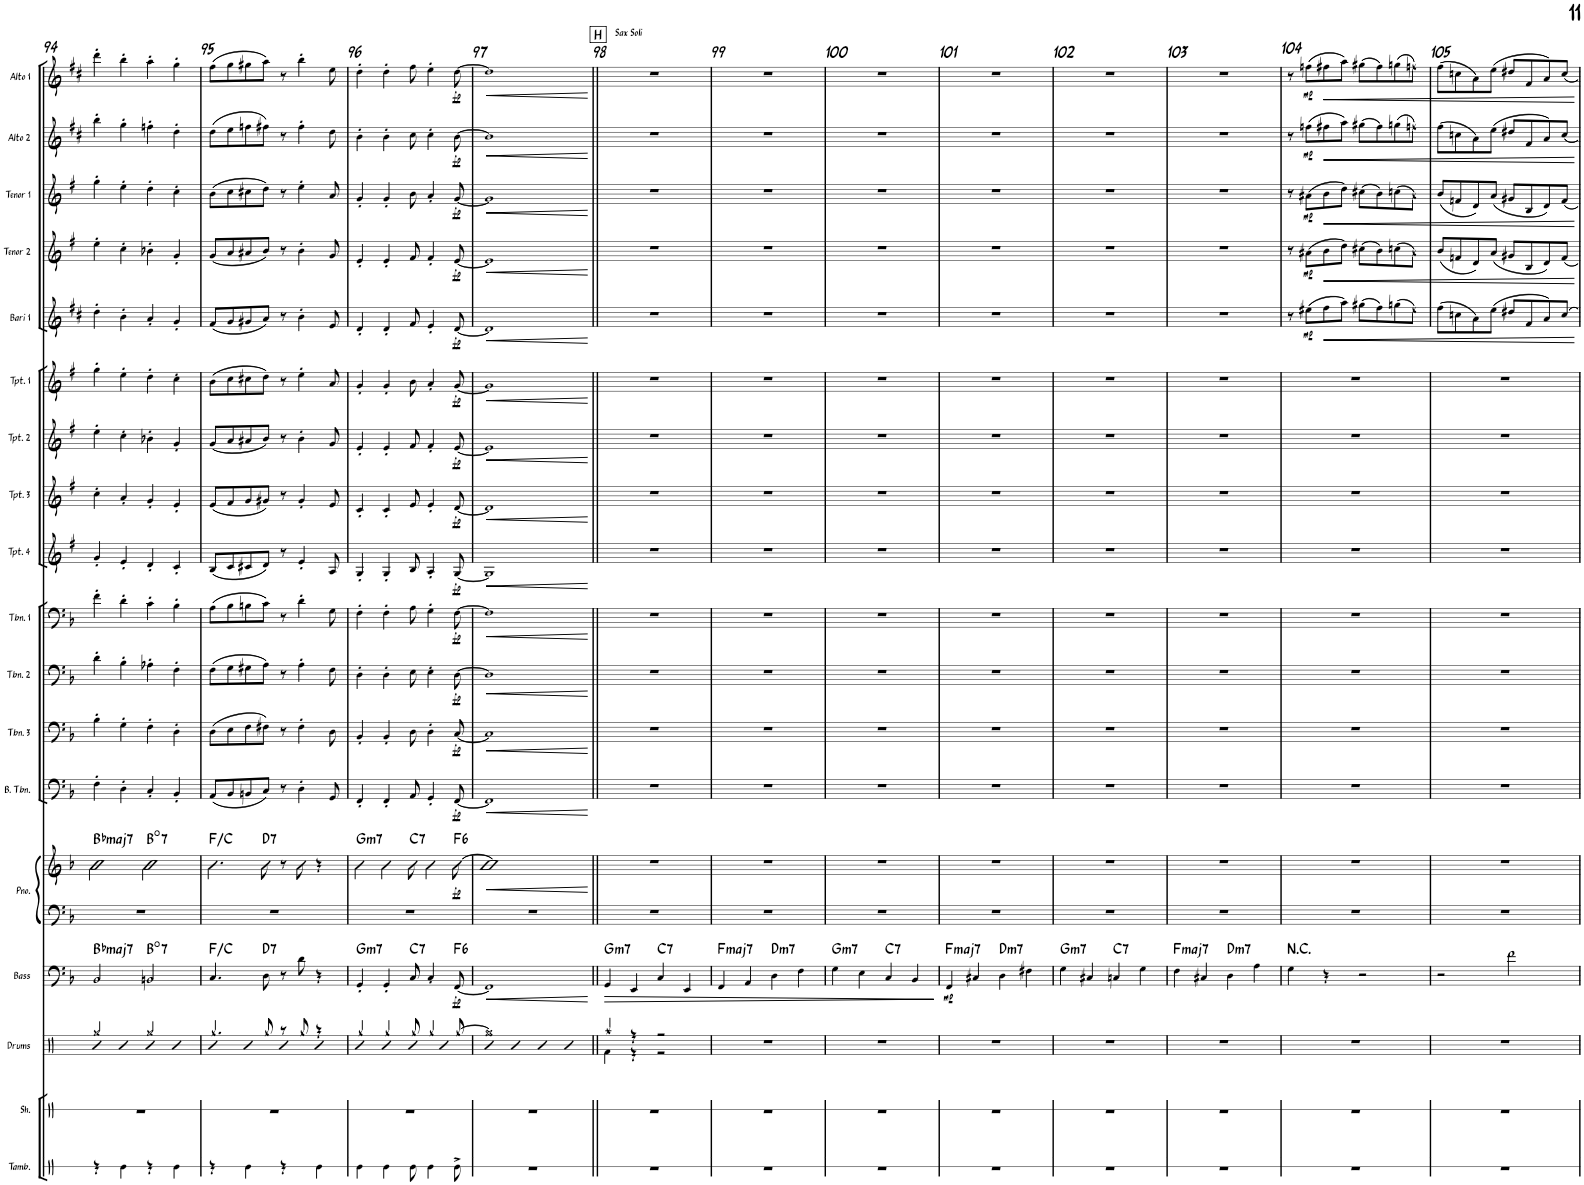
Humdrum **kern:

**kern	**kern	**kern	**kern	**dynam	**harte	**kern	**kern	**dynam	**harte	**kern	**dynam	**kern	**dynam	**kern	**dynam	**kern	**dynam	**kern	**dynam	**kern	**dynam	**kern	**dynam	**kern	**dynam	**kern	**dynam	**kern	**dynam	**kern	**dynam	**kern	**dynam	**kern	**dynam
*part18	*part17	*part16	*part15	*part15	*part15	*part14	*part14	*part14	*part14	*part13	*part13	*part12	*part12	*part11	*part11	*part10	*part10	*part9	*part9	*part8	*part8	*part7	*part7	*part6	*part6	*part5	*part5	*part4	*part4	*part3	*part3	*part2	*part2	*part1	*part1
*staff19	*staff18	*staff17	*staff16	*staff16	*	*staff15	*staff14	*staff14/15	*	*staff13	*staff13	*staff12	*staff12	*staff11	*staff11	*staff10	*staff10	*staff9	*staff9	*staff8	*staff8	*staff7	*staff7	*staff6	*staff6	*staff5	*staff5	*staff4	*staff4	*staff3	*staff3	*staff2	*staff2	*staff1	*staff1
*I"Tambourine	*I"Shaker	*I"Drums	*I"Bass	*	*	*I"Piano	*	*	*	*I"Bass Trombone	*	*I"Trombone 3	*	*I"Trombone 2	*	*I"Trombone 1	*	*I"Trumpet 4	*	*I"Trumpet 3	*	*I"Trumpet 2	*	*I"Trumpet 1	*	*I"Bari Sax 1	*	*I"Tenor Sax 2	*	*I"Tenor Sax 1	*	*I"Alto Sax 2	*	*I"Alto Sax 1	*
*I'Tamb.	*I'Sh.	*I'Drums	*I'Bass	*	*	*I'Pno.	*	*	*	*I'B. Tbn.	*	*I'Tbn. 3	*	*I'Tbn. 2	*	*I'Tbn. 1	*	*I'Tpt. 4	*	*I'Tpt. 3	*	*I'Tpt. 2	*	*I'Tpt. 1	*	*I'Bari 1	*	*I'Tenor 2	*	*I'Tenor 1	*	*I'Alto 2	*	*I'Alto 1	*
!!LO:PB:g=z
*clefX	*clefX	*clefX	*clefF4	*	*	*clefF4	*clefG2	*	*	*clefF4	*	*clefF4	*	*clefF4	*	*clefF4	*	*clefG2	*	*clefG2	*	*clefG2	*	*clefG2	*	*clefG2	*	*clefG2	*	*clefG2	*	*clefG2	*	*clefG2	*
*	*	*	*Trd7c12	*	*	*	*	*	*	*	*	*	*	*	*	*	*	*Trd1c2	*	*Trd1c2	*	*Trd1c2	*	*Trd1c2	*	*Trd12c21	*	*Trd8c14	*	*Trd8c14	*	*Trd5c9	*	*Trd5c9	*
*k[]	*k[]	*k[]	*k[b-]	*	*	*k[b-]	*k[b-]	*	*	*k[b-]	*	*k[b-]	*	*k[b-]	*	*k[b-]	*	*k[f#]	*	*k[f#]	*	*k[f#]	*	*k[f#]	*	*k[f#c#]	*	*k[f#]	*	*k[f#]	*	*k[f#c#]	*	*k[f#c#]	*
*M4/4	*M4/4	*M4/4	*M4/4	*	*	*M4/4	*M4/4	*	*	*M4/4	*	*M4/4	*	*M4/4	*	*M4/4	*	*M4/4	*	*M4/4	*	*M4/4	*	*M4/4	*	*M4/4	*	*M4/4	*	*M4/4	*	*M4/4	*	*M4/4	*
=94	=94	=94	=94	=94	=94	=94	=94	=94	=94	=94	=94	=94	=94	=94	=94	=94	=94	=94	=94	=94	=94	=94	=94	=94	=94	=94	=94	=94	=94	=94	=94	=94	=94	=94	=94
*	*	*^	*	*	*	*	*	*	*	*	*	*	*	*	*	*	*	*	*	*	*	*	*	*	*	*	*	*	*	*	*	*	*	*	*
!	!	!	!	!	!	!LO:H:kt=maj7	!	!	!	!LO:H:kt=maj7	!	!	!	!	!	!	!	!	!	!	!	!	!	!	!	!	!	!	!	!	!	!	!	!	!	!
4r	1r	2Rgg/	4R	2BB-/	.	Bb:maj7	1r	2b-\	.	Bb:maj7	4F'\	.	4B-'\	.	4d'\	.	4f'\	.	4g'/	.	4cc'\	.	4ee'\	.	4gg'\	.	4dd'\	.	4ee'\	.	4gg'\	.	4bb'\	.	4ddd'\	.
4Re\	.	.	4R	.	.	.	.	.	.	.	4D'\	.	4G'\	.	4B-'\	.	4d'\	.	4e'/	.	4a'/	.	4cc'\	.	4ee'\	.	4b'\	.	4cc'\	.	4ee'\	.	4gg'\	.	4bb'\	.
!	!	!	!	!	!	!LO:H:kt=7	!	!	!	!LO:H:kt=7	!	!	!	!	!	!	!	!	!	!	!	!	!	!	!	!	!	!	!	!	!	!	!	!	!	!
4r	.	2Rgg/	4R	2BBn/	.	B:dim7	.	2b-\	.	B:dim7	4C'/	.	4F'\	.	4A-X'\	.	4c'\	.	4d'/	.	4g'/	.	4b-X'\	.	4dd'\	.	4a'/	.	4b-X'\	.	4dd'\	.	4ffn'\	.	4aa'\	.
4Re\	.	.	4R	.	.	.	.	.	.	.	4BB-'/	.	4D'\	.	4F'\	.	4B-'\	.	4c'/	.	4e'/	.	4g'/	.	4cc'\	.	4g'/	.	4g'/	.	4cc'\	.	4dd'\	.	4gg'\	.
=95	=95	=95	=95	=95	=95	=95	=95	=95	=95	=95	=95	=95	=95	=95	=95	=95	=95	=95	=95	=95	=95	=95	=95	=95	=95	=95	=95	=95	=95	=95	=95	=95	=95	=95	=95	=95
4r	1r	4.Rgg/	4R	4.C/	.	F:maj/5	1r	4.b-\	.	F:maj/5	(8AA/L	.	(8D\L	.	(8F\L	.	(8A\L	.	(8B/L	.	(8e/L	.	(8g/L	.	(8b\L	.	(8f#/L	.	(8g/L	.	(8b\L	.	(8dd\L	.	(8ff#\L	.
.	.	.	.	.	.	.	.	.	.	.	8BB-/	.	8E\	.	8G\	.	8B-\	.	8c/	.	8f#/	.	8a/	.	8cc\	.	8g/	.	8a/	.	8cc\	.	8ee\	.	8gg\	.
4Re\	.	.	4R	.	.	.	.	.	.	.	8BBn/	.	8F\	.	8G#X\	.	8Bn\	.	8c#X/	.	8g/	.	8a#X/	.	8cc#X\	.	8g#X/	.	8a#X/	.	8cc#X\	.	8ffn\	.	8gg#X\	.
!	!	!	!	!	!	!LO:H:kt=7	!	!	!	!LO:H:kt=7	!	!	!	!	!	!	!	!	!	!	!	!	!	!	!	!	!	!	!	!	!	!	!	!	!	!
.	.	8Rgg/	.	8D\	.	D:7	.	8b-\	.	D:7	8C/J)	.	8F#X\J)	.	8A\J)	.	8c\J)	.	8d/J)	.	8g#X/J)	.	8b/J)	.	8dd\J)	.	8a/J)	.	8b/J)	.	8dd\J)	.	8ff#X\J)	.	8aa\J)	.
4r	.	8r	4R	8r	.	.	.	8r	.	.	8r	.	8r	.	8r	.	8r	.	8r	.	8r	.	8r	.	8r	.	8r	.	8r	.	8r	.	8r	.	8r	.
.	.	8Rgg/	.	8d\	.	.	.	8b-\	.	.	4D'\	.	4F#'\	.	4A'\	.	4d'\	.	4e'/	.	4g#'/	.	4b'\	.	4ee'\	.	4b'\	.	4b'\	.	4ee'\	.	4ff#'\	.	4bb'\	.
4Re\	.	4r	4R	4r	.	.	.	4r	.	.	.	.	.	.	.	.	.	.	.	.	.	.	.	.	.	.	.	.	.	.	.	.	.	.	.	.
.	.	.	.	.	.	.	.	.	.	.	8GG/	.	8D\	.	8F\	.	8G\	.	8A/	.	8e/	.	8g/	.	8a/	.	8e/	.	8g/	.	8a/	.	8dd\	.	8ee\	.
=96	=96	=96	=96	=96	=96	=96	=96	=96	=96	=96	=96	=96	=96	=96	=96	=96	=96	=96	=96	=96	=96	=96	=96	=96	=96	=96	=96	=96	=96	=96	=96	=96	=96	=96	=96	=96
!	!	!	!	!	!	!LO:H:kt=m7	!	!	!	!LO:H:kt=m7	!	!	!	!	!	!	!	!	!	!	!	!	!	!	!	!	!	!	!	!	!	!	!	!	!	!
4Re\	1r	4Rgg/	4R	4GG'/	.	G:min7	1r	4b-\	.	G:min7	4FF'/	.	4BB-'/	.	4D'\	.	4F'\	.	4G'/	.	4c'/	.	4e'/	.	4g'/	.	4d'/	.	4e'/	.	4g'/	.	4b'\	.	4dd'\	.
4Re\	.	4Rgg/	4R	4GG'/	.	.	.	4b-\	.	.	4FF'/	.	4BB-'/	.	4D'\	.	4F'\	.	4G'/	.	4c'/	.	4e'/	.	4g'/	.	4d'/	.	4e'/	.	4g'/	.	4b'\	.	4dd'\	.
!	!	!	!	!	!	!LO:H:kt=7	!	!	!	!LO:H:kt=7	!	!	!	!	!	!	!	!	!	!	!	!	!	!	!	!	!	!	!	!	!	!	!	!	!	!
8Re\	.	8Rgg/	4R	8C/	.	C:7	.	8b-\	.	C:7	8AA/	.	8D\	.	8E\	.	8A\	.	8B/	.	8e/	.	8f#/	.	8b\	.	8f#/	.	8f#/	.	8b\	.	8cc#\	.	8ff#\	.
4Re\	.	4Rgg/	.	4C'/	.	.	.	4b-\	.	.	4GG'/	.	4D'\	.	4E'\	.	4G'\	.	4A'/	.	4e'/	.	4f#'/	.	4a'/	.	4e'/	.	4f#'/	.	4a'/	.	4cc#'\	.	4ee'\	.
.	.	.	4R	.	.	.	.	.	.	.	.	.	.	.	.	.	.	.	.	.	.	.	.	.	.	.	.	.	.	.	.	.	.	.	.	.
!	!	!	!	!	!LO:DY:b	!LO:H:kt=6	!	!	!LO:DY:b	!LO:H:kt=6	!	!LO:DY:b	!	!LO:DY:b	!	!LO:DY:b	!	!LO:DY:b	!	!LO:DY:b	!	!LO:DY:b	!	!LO:DY:b	!	!LO:DY:b	!	!LO:DY:b	!	!LO:DY:b	!	!LO:DY:b	!	!LO:DY:b	!	!LO:DY:b
8Re^\	.	[8Rgg/	.	[8FF/	fp	F:maj6	.	[8b-\	fp	F:maj6	[8FF/	fp	[8C/	fp	[8D\	fp	[8F\	fp	[8G/	fp	[8d/	fp	[8e/	fp	[8g/	fp	[8d/	fp	[8e/	fp	[8g/	fp	[8b\	fp	[8dd\	fp
=97	=97	=97	=97	=97	=97	=97	=97	=97	=97	=97	=97	=97	=97	=97	=97	=97	=97	=97	=97	=97	=97	=97	=97	=97	=97	=97	=97	=97	=97	=97	=97	=97	=97	=97	=97	=97
!	!	!	!	!	!LO:HP:b	!	!	!	!LO:HP:b	!	!	!LO:HP:b	!	!LO:HP:b	!	!LO:HP:b	!	!LO:HP:b	!	!LO:HP:b	!	!LO:HP:b	!	!LO:HP:b	!	!LO:HP:b	!	!LO:HP:b	!	!LO:HP:b	!	!LO:HP:b	!	!LO:HP:b	!	!LO:HP:b
1r	1r	1Rgg]	4R	1FF]	<	.	1r	1b-]	<	.	1FF]	<	1C]	<	1D]	<	1F]	<	1G]	<	1d]	<	1e]	<	1g]	<	1d]	<	1e]	<	1g]	<	1b]	<	1dd]	<
.	.	.	4R	.	.	.	.	.	.	.	.	.	.	.	.	.	.	.	.	.	.	.	.	.	.	.	.	.	.	.	.	.	.	.	.	.
.	.	.	4R	.	.	.	.	.	.	.	.	.	.	.	.	.	.	.	.	.	.	.	.	.	.	.	.	.	.	.	.	.	.	.	.	.
.	.	.	4R	.	.	.	.	.	.	.	.	.	.	.	.	.	.	.	.	.	.	.	.	.	.	.	.	.	.	.	.	.	.	.	.	.
*	*	*v	*v	*	*	*	*	*	*	*	*	*	*	*	*	*	*	*	*	*	*	*	*	*	*	*	*	*	*	*	*	*	*	*	*	*
.	.	.	.	[	.	.	.	[	.	.	[	.	[	.	[	.	[	.	[	.	[	.	[	.	[	.	[	.	[	.	[	.	[	.	[
!!LO:REH:place=s1:a:B:rj:fs=14:t=H
=98||	=98||	=98||	=98||	=98||	=98||	=98||	=98||	=98||	=98||	=98||	=98||	=98||	=98||	=98||	=98||	=98||	=98||	=98||	=98||	=98||	=98||	=98||	=98||	=98||	=98||	=98||	=98||	=98||	=98||	=98||	=98||	=98||	=98||	=98||	=98||
*	*	*^	*	*	*	*	*	*	*	*	*	*	*	*	*	*	*	*	*	*	*	*	*	*	*	*	*	*	*	*	*	*	*	*	*
!	!	!	!	!	!	!	!	!	!	!	!	!	!	!	!	!	!	!	!	!	!	!	!	!	!	!	!	!	!	!	!	!	!	!	!LO:TX:a:t=Sax Soli	!
!	!	!	!	!	!LO:HP:b	!LO:H:kt=m7	!	!	!	!	!	!	!	!	!	!	!	!	!	!	!	!	!	!	!	!	!	!	!	!	!	!	!	!	!	!
1r	1r	4Raa/	4Rf\	4GG/	>	G:min7	1r	1r	.	.	1r	.	1r	.	1r	.	1r	.	1r	.	1r	.	1r	.	1r	.	1r	.	1r	.	1r	.	1r	.	1r	.
.	.	4r	4r	4EE/	.	.	.	.	.	.	.	.	.	.	.	.	.	.	.	.	.	.	.	.	.	.	.	.	.	.	.	.	.	.	.	.
!	!	!	!	!	!	!LO:H:kt=7	!	!	!	!	!	!	!	!	!	!	!	!	!	!	!	!	!	!	!	!	!	!	!	!	!	!	!	!	!	!
.	.	2r	2r	4C/	.	C:7	.	.	.	.	.	.	.	.	.	.	.	.	.	.	.	.	.	.	.	.	.	.	.	.	.	.	.	.	.	.
.	.	.	.	4EE/	.	.	.	.	.	.	.	.	.	.	.	.	.	.	.	.	.	.	.	.	.	.	.	.	.	.	.	.	.	.	.	.
*	*	*v	*v	*	*	*	*	*	*	*	*	*	*	*	*	*	*	*	*	*	*	*	*	*	*	*	*	*	*	*	*	*	*	*	*	*
=99	=99	=99	=99	=99	=99	=99	=99	=99	=99	=99	=99	=99	=99	=99	=99	=99	=99	=99	=99	=99	=99	=99	=99	=99	=99	=99	=99	=99	=99	=99	=99	=99	=99	=99	=99
!	!	!	!	!	!LO:H:kt=maj7	!	!	!	!	!	!	!	!	!	!	!	!	!	!	!	!	!	!	!	!	!	!	!	!	!	!	!	!	!	!
1r	1r	1r	4FF/	.	F:maj7	1r	1r	.	.	1r	.	1r	.	1r	.	1r	.	1r	.	1r	.	1r	.	1r	.	1r	.	1r	.	1r	.	1r	.	1r	.
.	.	.	4AA/	.	.	.	.	.	.	.	.	.	.	.	.	.	.	.	.	.	.	.	.	.	.	.	.	.	.	.	.	.	.	.	.
!	!	!	!	!	!LO:H:kt=m7	!	!	!	!	!	!	!	!	!	!	!	!	!	!	!	!	!	!	!	!	!	!	!	!	!	!	!	!	!	!
.	.	.	4D\	.	D:min7	.	.	.	.	.	.	.	.	.	.	.	.	.	.	.	.	.	.	.	.	.	.	.	.	.	.	.	.	.	.
.	.	.	4F\	.	.	.	.	.	.	.	.	.	.	.	.	.	.	.	.	.	.	.	.	.	.	.	.	.	.	.	.	.	.	.	.
=100	=100	=100	=100	=100	=100	=100	=100	=100	=100	=100	=100	=100	=100	=100	=100	=100	=100	=100	=100	=100	=100	=100	=100	=100	=100	=100	=100	=100	=100	=100	=100	=100	=100	=100	=100
!	!	!	!	!	!LO:H:kt=m7	!	!	!	!	!	!	!	!	!	!	!	!	!	!	!	!	!	!	!	!	!	!	!	!	!	!	!	!	!	!
1r	1r	1r	4G\	.	G:min7	1r	1r	.	.	1r	.	1r	.	1r	.	1r	.	1r	.	1r	.	1r	.	1r	.	1r	.	1r	.	1r	.	1r	.	1r	.
.	.	.	4E\	.	.	.	.	.	.	.	.	.	.	.	.	.	.	.	.	.	.	.	.	.	.	.	.	.	.	.	.	.	.	.	.
!	!	!	!	!	!LO:H:kt=7	!	!	!	!	!	!	!	!	!	!	!	!	!	!	!	!	!	!	!	!	!	!	!	!	!	!	!	!	!	!
.	.	.	4C/	.	C:7	.	.	.	.	.	.	.	.	.	.	.	.	.	.	.	.	.	.	.	.	.	.	.	.	.	.	.	.	.	.
.	.	.	4BB-/	.	.	.	.	.	.	.	.	.	.	.	.	.	.	.	.	.	.	.	.	.	.	.	.	.	.	.	.	.	.	.	.
.	.	.	.	]	.	.	.	.	.	.	.	.	.	.	.	.	.	.	.	.	.	.	.	.	.	.	.	.	.	.	.	.	.	.	.
=101	=101	=101	=101	=101	=101	=101	=101	=101	=101	=101	=101	=101	=101	=101	=101	=101	=101	=101	=101	=101	=101	=101	=101	=101	=101	=101	=101	=101	=101	=101	=101	=101	=101	=101	=101
!	!	!	!	!LO:DY:b	!LO:H:kt=maj7	!	!	!	!	!	!	!	!	!	!	!	!	!	!	!	!	!	!	!	!	!	!	!	!	!	!	!	!	!	!
1r	1r	1r	4FF/	mp	F:maj7	1r	1r	.	.	1r	.	1r	.	1r	.	1r	.	1r	.	1r	.	1r	.	1r	.	1r	.	1r	.	1r	.	1r	.	1r	.
.	.	.	4C#X/	.	.	.	.	.	.	.	.	.	.	.	.	.	.	.	.	.	.	.	.	.	.	.	.	.	.	.	.	.	.	.	.
!	!	!	!	!	!LO:H:kt=m7	!	!	!	!	!	!	!	!	!	!	!	!	!	!	!	!	!	!	!	!	!	!	!	!	!	!	!	!	!	!
.	.	.	4D\	.	D:min7	.	.	.	.	.	.	.	.	.	.	.	.	.	.	.	.	.	.	.	.	.	.	.	.	.	.	.	.	.	.
.	.	.	4F#X\	.	.	.	.	.	.	.	.	.	.	.	.	.	.	.	.	.	.	.	.	.	.	.	.	.	.	.	.	.	.	.	.
=102	=102	=102	=102	=102	=102	=102	=102	=102	=102	=102	=102	=102	=102	=102	=102	=102	=102	=102	=102	=102	=102	=102	=102	=102	=102	=102	=102	=102	=102	=102	=102	=102	=102	=102	=102
!	!	!	!	!	!LO:H:kt=m7	!	!	!	!	!	!	!	!	!	!	!	!	!	!	!	!	!	!	!	!	!	!	!	!	!	!	!	!	!	!
1r	1r	1r	4G\	.	G:min7	1r	1r	.	.	1r	.	1r	.	1r	.	1r	.	1r	.	1r	.	1r	.	1r	.	1r	.	1r	.	1r	.	1r	.	1r	.
.	.	.	4C#X/	.	.	.	.	.	.	.	.	.	.	.	.	.	.	.	.	.	.	.	.	.	.	.	.	.	.	.	.	.	.	.	.
!	!	!	!	!	!LO:H:kt=7	!	!	!	!	!	!	!	!	!	!	!	!	!	!	!	!	!	!	!	!	!	!	!	!	!	!	!	!	!	!
.	.	.	4Cn/	.	C:7	.	.	.	.	.	.	.	.	.	.	.	.	.	.	.	.	.	.	.	.	.	.	.	.	.	.	.	.	.	.
.	.	.	4G\	.	.	.	.	.	.	.	.	.	.	.	.	.	.	.	.	.	.	.	.	.	.	.	.	.	.	.	.	.	.	.	.
=103	=103	=103	=103	=103	=103	=103	=103	=103	=103	=103	=103	=103	=103	=103	=103	=103	=103	=103	=103	=103	=103	=103	=103	=103	=103	=103	=103	=103	=103	=103	=103	=103	=103	=103	=103
!	!	!	!	!	!LO:H:kt=maj7	!	!	!	!	!	!	!	!	!	!	!	!	!	!	!	!	!	!	!	!	!	!	!	!	!	!	!	!	!	!
1r	1r	1r	4F\	.	F:maj7	1r	1r	.	.	1r	.	1r	.	1r	.	1r	.	1r	.	1r	.	1r	.	1r	.	1r	.	1r	.	1r	.	1r	.	1r	.
.	.	.	4C#X/	.	.	.	.	.	.	.	.	.	.	.	.	.	.	.	.	.	.	.	.	.	.	.	.	.	.	.	.	.	.	.	.
!	!	!	!	!	!LO:H:kt=m7	!	!	!	!	!	!	!	!	!	!	!	!	!	!	!	!	!	!	!	!	!	!	!	!	!	!	!	!	!	!
.	.	.	4D\	.	D:min7	.	.	.	.	.	.	.	.	.	.	.	.	.	.	.	.	.	.	.	.	.	.	.	.	.	.	.	.	.	.
.	.	.	4A\	.	.	.	.	.	.	.	.	.	.	.	.	.	.	.	.	.	.	.	.	.	.	.	.	.	.	.	.	.	.	.	.
=104	=104	=104	=104	=104	=104	=104	=104	=104	=104	=104	=104	=104	=104	=104	=104	=104	=104	=104	=104	=104	=104	=104	=104	=104	=104	=104	=104	=104	=104	=104	=104	=104	=104	=104	=104
!	!	!	!	!	!LO:H:kt=N.C.	!	!	!	!	!	!	!	!	!	!	!	!	!	!	!	!	!	!	!	!	!	!	!	!	!	!	!	!	!	!
1r	1r	1r	4G\	.	N	1r	1r	.	.	1r	.	1r	.	1r	.	1r	.	1r	.	1r	.	1r	.	1r	.	8r	.	8r	.	8r	.	8r	.	8r	.
!	!	!	!	!	!	!	!	!	!	!	!	!	!	!	!	!	!	!	!	!	!	!	!	!	!	!	!LO:DY:b	!	!LO:DY:b	!	!LO:DY:b	!	!LO:DY:b	!	!LO:DY:b
.	.	.	.	.	.	.	.	.	.	.	.	.	.	.	.	.	.	.	.	.	.	.	.	.	.	(8ee#X\L	mp	(8a#X\L	mp	(8a#X\L	mp	(8ffn\L	mp	(8ffn\L	mp
!	!	!	!	!	!	!	!	!	!	!	!	!	!	!	!	!	!	!	!	!	!	!	!	!	!	!	!LO:HP:b	!	!LO:HP:b	!	!LO:HP:b	!	!LO:HP:b	!	!LO:HP:b
.	.	.	4r	.	.	.	.	.	.	.	.	.	.	.	.	.	.	.	.	.	.	.	.	.	.	8ff#\	<	8b\	<	8b\	<	8ff#X\	<	8ff#X\	<
.	.	.	.	.	.	.	.	.	.	.	.	.	.	.	.	.	.	.	.	.	.	.	.	.	.	8aa\J)	.	8dd\J)	.	8dd\J)	.	8aa\J)	.	8aa\J)	.
.	.	.	2r	.	.	.	.	.	.	.	.	.	.	.	.	.	.	.	.	.	.	.	.	.	.	(8gg#X\L	.	(8cc#X\L	.	(8cc#X\L	.	(8gg#X\L	.	(8gg#X\L	.
.	.	.	.	.	.	.	.	.	.	.	.	.	.	.	.	.	.	.	.	.	.	.	.	.	.	8ff#\)	.	8b\)	.	8b\)	.	8ff#\)	.	8ff#\)	.
.	.	.	.	.	.	.	.	.	.	.	.	.	.	.	.	.	.	.	.	.	.	.	.	.	.	(8ggn\	.	(8ccn\	.	(8ccn\	.	(8ggn\	.	(8ggn\	.
.	.	.	.	.	.	.	.	.	.	.	.	.	.	.	.	.	.	.	.	.	.	.	.	.	.	8ee#\J)	.	8a#\J)	.	8a#\J)	.	8ffn\J)	.	8ffn\J)	.
=105	=105	=105	=105	=105	=105	=105	=105	=105	=105	=105	=105	=105	=105	=105	=105	=105	=105	=105	=105	=105	=105	=105	=105	=105	=105	=105	=105	=105	=105	=105	=105	=105	=105	=105	=105
1r	1r	1r	2r	.	.	1r	1r	.	.	1r	.	1r	.	1r	.	1r	.	1r	.	1r	.	1r	.	1r	.	(8ff#\L	.	(8b/L	.	(8b/L	.	(8ff#\L	.	(8ff#\L	.
.	.	.	.	.	.	.	.	.	.	.	.	.	.	.	.	.	.	.	.	.	.	.	.	.	.	8ccn\	.	8fn/	.	8fn/	.	8ccn\	.	8ccn\	.
.	.	.	.	.	.	.	.	.	.	.	.	.	.	.	.	.	.	.	.	.	.	.	.	.	.	8a\)	.	8d/)	.	8d/)	.	8a\)	.	8a\)	.
.	.	.	.	.	.	.	.	.	.	.	.	.	.	.	.	.	.	.	.	.	.	.	.	.	.	(8ee\J	.	(8a/J	.	(8a/J	.	(8ee\J	.	(8ee\J	.
.	.	.	2f\	.	.	.	.	.	.	.	.	.	.	.	.	.	.	.	.	.	.	.	.	.	.	8dd#X/L	.	8g#X/L	.	8g#X/L	.	8dd#X/L	.	8dd#X/L	.
.	.	.	.	.	.	.	.	.	.	.	.	.	.	.	.	.	.	.	.	.	.	.	.	.	.	8f#/	.	8B/	.	8B/	.	8f#/	.	8f#/	.
.	.	.	.	.	.	.	.	.	.	.	.	.	.	.	.	.	.	.	.	.	.	.	.	.	.	8a/)	.	8d/)	.	8d/)	.	8a/)	.	8a/)	.
.	.	.	.	.	.	.	.	.	.	.	.	.	.	.	.	.	.	.	.	.	.	.	.	.	.	8cc/J	.	8f/J	.	8f/J	.	8cc/J	.	8cc/J	.
.	.	.	.	.	.	.	.	.	.	.	.	.	.	.	.	.	.	.	.	.	.	.	.	.	.	.	[	.	[	.	[	.	[	.	[
=	=	=	=	=	=	=	=	=	=	=	=	=	=	=	=	=	=	=	=	=	=	=	=	=	=	=	=	=	=	=	=	=	=	=	=
*-	*-	*-	*-	*-	*-	*-	*-	*-	*-	*-	*-	*-	*-	*-	*-	*-	*-	*-	*-	*-	*-	*-	*-	*-	*-	*-	*-	*-	*-	*-	*-	*-	*-	*-	*-
